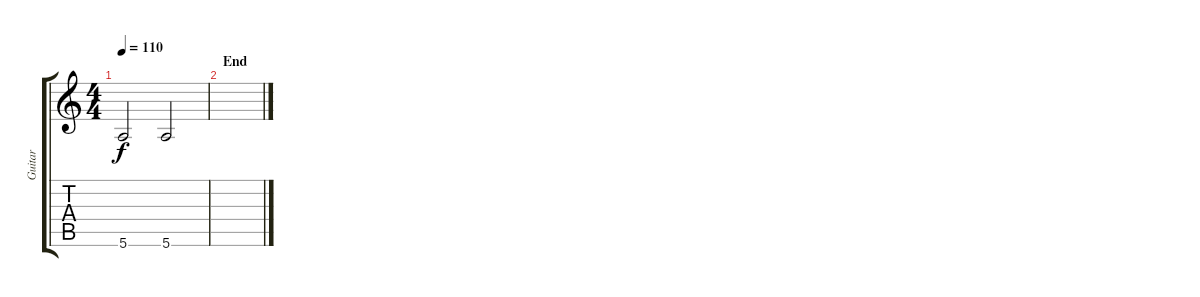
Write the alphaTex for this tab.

\track ("Guitar" "Guitar") {instrument distortionguitar}
\staff {score tabs}
\tuning (E4 B3 G3 D3 A2 E2) {hide}
\ts (4 4)
\tempo 110
\clef g2
\ks c
5.6.2{dy f} 5.6.2 |
\section ("" "End")
